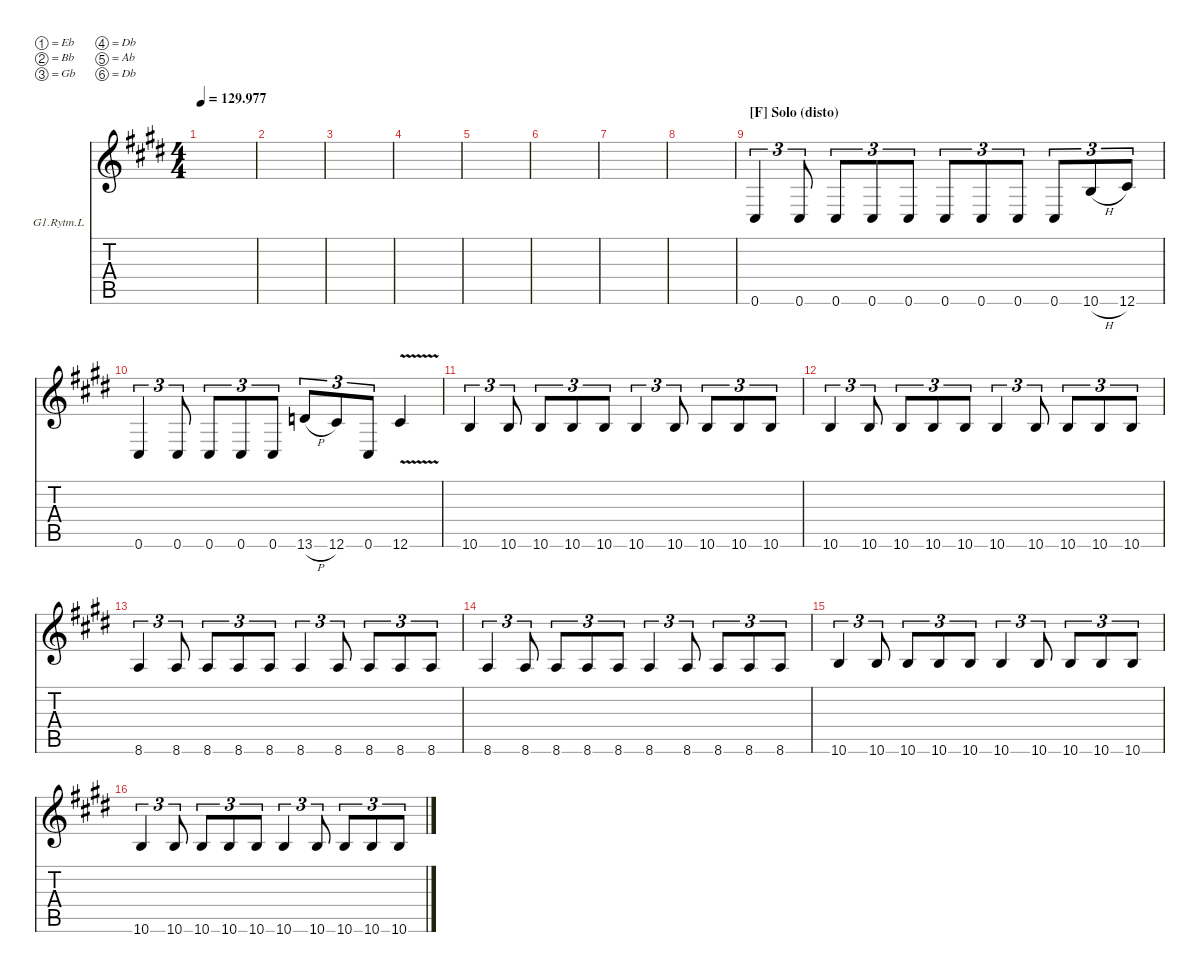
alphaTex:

\defaultSystemsLayout 4
\hideDynamics
\bracketExtendMode nobrackets
\firstSystemTrackNameOrientation horizontal
\otherSystemsTrackNameOrientation horizontal
\track ("GTR1_Rythm L" "G1.Rytm.L") {defaultSystemsLayout 4 instrument distortionguitar}
\staff {score tabs}
\tuning (Eb4 Bb3 Gb3 Db3 Ab2 Db2)
\ts (4 4)
\tempo
129.977
\accidentals auto
\clef g2
\ottava regular
\simile none
\ks e
|
|
|
|
|
|
|
|
\section ("F" "Solo (disto)")
0.6.4{tu (3 2)} 0.6.8{tu (3 2)} 0.6.8{tu (3 2)} 0.6.8{tu (3 2)} 0.6.8{tu (3 2)} 0.6.8{tu (3 2)} 0.6.8{tu (3 2)} 0.6.8{tu (3 2)} 0.6.8{tu (3 2)} 10.6{h}.8{tu (3 2)} 12.6.8{tu (3 2)} |
0.6.4{tu (3 2)} 0.6.8{tu (3 2)} 0.6.8{tu (3 2)} 0.6.8{tu (3 2)} 0.6.8{tu (3 2)} 13.6{h}.8{tu (3 2)} 12.6.8{tu (3 2)} 0.6.8{tu (3 2)} 12.6{v}.4 |
10.6.4{tu (3 2)} 10.6.8{tu (3 2)} 10.6.8{tu (3 2)} 10.6.8{tu (3 2)} 10.6.8{tu (3 2)} 10.6.4{tu (3 2)} 10.6.8{tu (3 2)} 10.6.8{tu (3 2)} 10.6.8{tu (3 2)} 10.6.8{tu (3 2)} |
10.6.4{tu (3 2)} 10.6.8{tu (3 2)} 10.6.8{tu (3 2)} 10.6.8{tu (3 2)} 10.6.8{tu (3 2)} 10.6.4{tu (3 2)} 10.6.8{tu (3 2)} 10.6.8{tu (3 2)} 10.6.8{tu (3 2)} 10.6.8{tu (3 2)} |
8.6.4{tu (3 2)} 8.6.8{tu (3 2)} 8.6.8{tu (3 2)} 8.6.8{tu (3 2)} 8.6.8{tu (3 2)} 8.6.4{tu (3 2)} 8.6.8{tu (3 2)} 8.6.8{tu (3 2)} 8.6.8{tu (3 2)} 8.6.8{tu (3 2)} |
8.6.4{tu (3 2)} 8.6.8{tu (3 2)} 8.6.8{tu (3 2)} 8.6.8{tu (3 2)} 8.6.8{tu (3 2)} 8.6.4{tu (3 2)} 8.6.8{tu (3 2)} 8.6.8{tu (3 2)} 8.6.8{tu (3 2)} 8.6.8{tu (3 2)} |
10.6.4{tu (3 2)} 10.6.8{tu (3 2)} 10.6.8{tu (3 2)} 10.6.8{tu (3 2)} 10.6.8{tu (3 2)} 10.6.4{tu (3 2)} 10.6.8{tu (3 2)} 10.6.8{tu (3 2)} 10.6.8{tu (3 2)} 10.6.8{tu (3 2)} |
10.6.4{tu (3 2)} 10.6.8{tu (3 2)} 10.6.8{tu (3 2)} 10.6.8{tu (3 2)} 10.6.8{tu (3 2)} 10.6.4{tu (3 2)} 10.6.8{tu (3 2)} 10.6.8{tu (3 2)} 10.6.8{tu (3 2)} 10.6.8{tu (3 2)}
